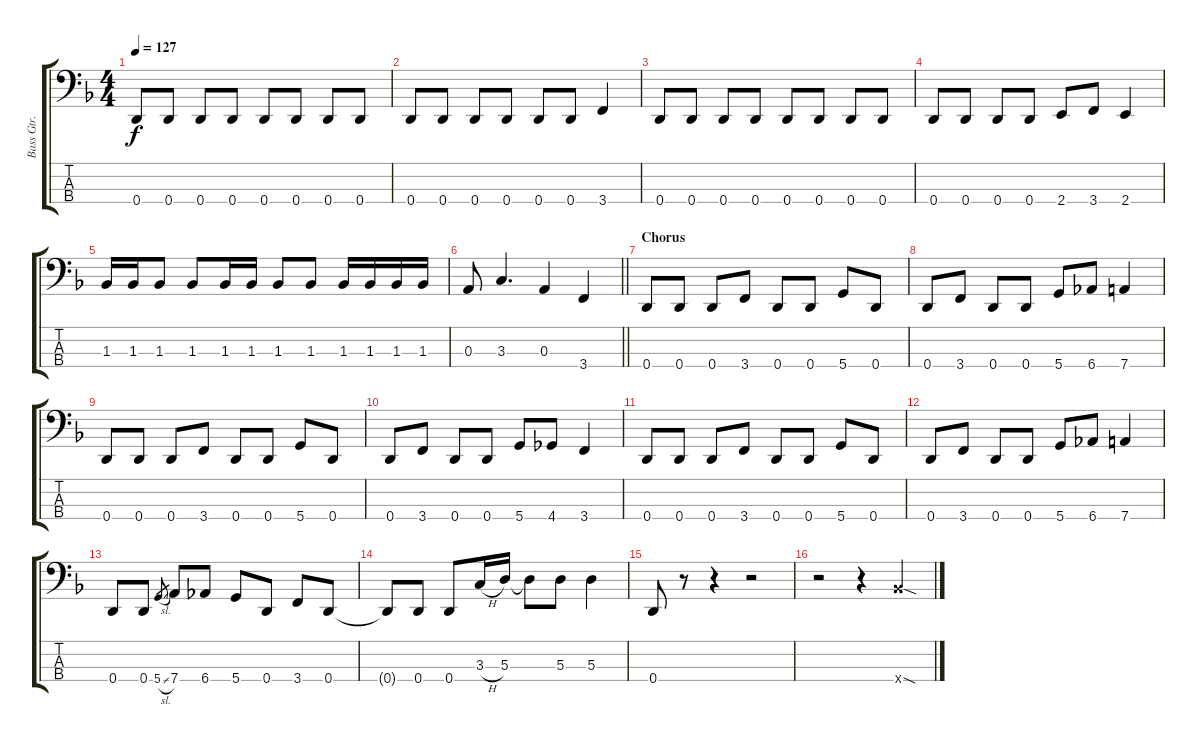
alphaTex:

\track ("Bass Gtr." "Bass Gtr.") {instrument electricbasspick}
\staff {score tabs}
\tuning (G2 D2 A1 D1) {hide}
\ts (4 4)
\tempo 127
\clef f4
\ks dminor
0.4.8{dy f} 0.4.8 0.4.8 0.4.8 0.4.8 0.4.8 0.4.8 0.4.8 |
0.4.8 0.4.8 0.4.8 0.4.8 0.4.8 0.4.8 3.4.4 |
0.4.8 0.4.8 0.4.8 0.4.8 0.4.8 0.4.8 0.4.8 0.4.8 |
0.4.8 0.4.8 0.4.8 0.4.8 2.4.8 3.4.8 2.4.4 |
1.3.16 1.3.16 1.3.8 1.3.8 1.3.16 1.3.16 1.3.8 1.3.8 1.3.16 1.3.16 1.3.16 1.3.16 |
\barLineRight lightlight
0.3.8 3.3.4{d} 0.3.4 3.4.4 |
\section ("" "Chorus")
0.4.8 0.4.8 0.4.8 3.4.8 0.4.8 0.4.8 5.4.8 0.4.8 |
0.4.8 3.4.8 0.4.8 0.4.8 5.4.8 6.4.8 7.4.4 |
0.4.8 0.4.8 0.4.8 3.4.8 0.4.8 0.4.8 5.4.8 0.4.8 |
0.4.8 3.4.8 0.4.8 0.4.8 5.4.8 4.4.8 3.4.4 |
0.4.8 0.4.8 0.4.8 3.4.8 0.4.8 0.4.8 5.4.8 0.4.8 |
0.4.8 3.4.8 0.4.8 0.4.8 5.4.8 6.4.8 7.4.4 |
0.4.8 0.4.8 5.4{sl}.8{gr} 7.4.8 6.4.8 5.4.8 0.4.8 3.4.8 0.4.8 |
0.4{t}.8 0.4.8 0.4.8 3.3{h}.16 5.3.16 5.3{t}.8 5.3.8 5.3.4 |
0.4.8 r.8 r.4 r.2 |
r.2 r.4 8.4{sod x}.4
